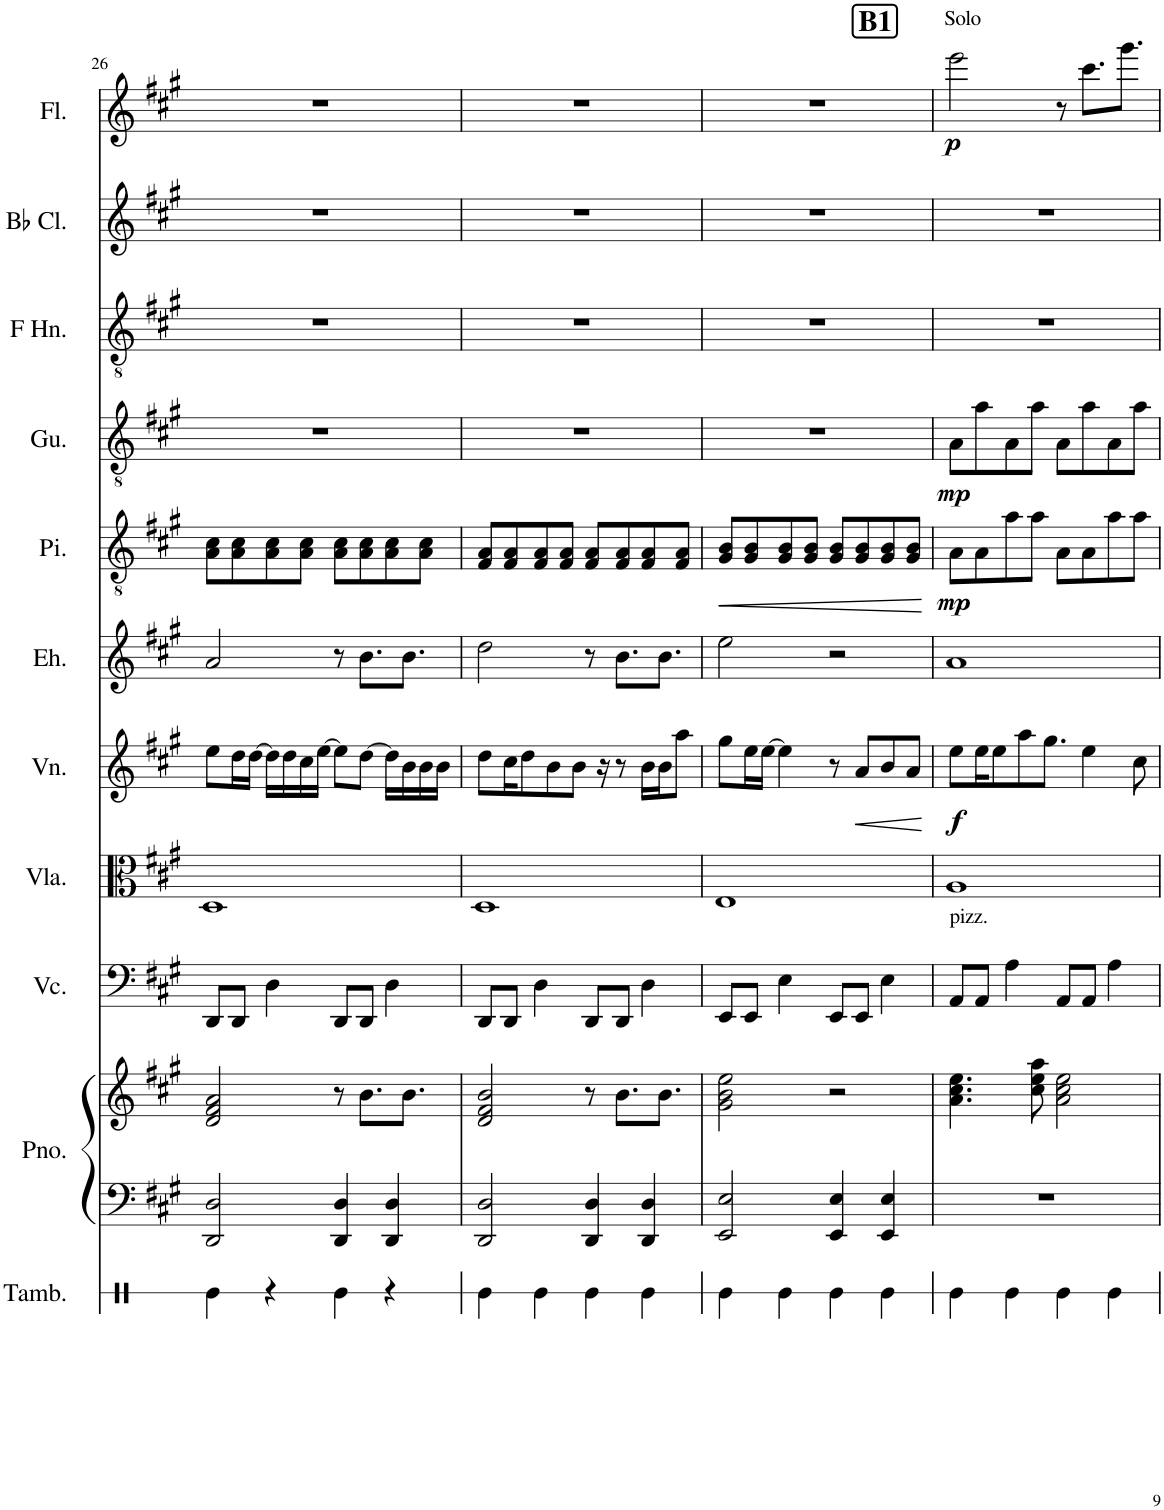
**kern	**kern	**kern	**kern	**kern	**kern	**dynam	**kern	**kern	**dynam	**kern	**dynam	**kern	**kern	**kern	**dynam
*part11	*part10	*part10	*part9	*part8	*part7	*part7	*part6	*part5	*part5	*part4	*part4	*part3	*part2	*part1	*part1
*staff12	*staff11	*staff10	*staff9	*staff8	*staff7	*staff7	*staff6	*staff5	*staff5	*staff4	*staff4	*staff3	*staff2	*staff1	*staff1
*I"Tambourine	*I"Piano	*	*I"Violoncello	*I"Viola	*I"Violin	*	*I"Erhu	*I"Pipa	*	*I"Guzheng	*	*I"Horn in F	*I"Bb Clarinet	*I"Flute	*
*I'Tamb.	*I'Pno.	*	*I'Vc.	*I'Vla.	*I'Vn.	*	*I'Eh.	*I'Pi.	*	*I'Gu.	*	*	*I'Bb Cl.	*I'Fl.	*
!!LO:PB:g=z
*clefX	*clefF4	*clefG2	*clefF4	*clefC3	*clefG2	*	*clefG2	*clefGv2	*	*clefGv2	*	*clefGv2	*clefG2	*clefG2	*
*	*	*	*	*	*	*	*	*	*	*	*	*ITrd4c7	*ITrd1c2	*	*
*k[]	*k[f#c#g#]	*k[f#c#g#]	*k[f#c#g#]	*k[f#c#g#]	*k[f#c#g#]	*	*k[f#c#g#]	*k[f#c#g#]	*	*k[f#c#g#]	*	*k[f#c#g#]	*k[f#c#g#]	*k[f#c#g#]	*
*M4/4	*M4/4	*M4/4	*M4/4	*M4/4	*M4/4	*	*M4/4	*M4/4	*	*M4/4	*	*M4/4	*M4/4	*M4/4	*
=26	=26	=26	=26	=26	=26	=26	=26	=26	=26	=26	=26	=26	=26	=26	=26
4Re\	2DD/ 2D/	2d/ 2f#/ 2a/	8DD/L	1D	8ee\L	.	2a/	8A\ 8c#\L	.	1r	.	1r	1r	1r	.
.	.	.	8DD/J	.	16dd\L	.	.	8A\ 8c#\	.	.	.	.	.	.	.
.	.	.	.	.	[16dd\JJ	.	.	.	.	.	.	.	.	.	.
4r	.	.	4D\	.	16dd\LL]	.	.	8A\ 8c#\	.	.	.	.	.	.	.
.	.	.	.	.	16dd\	.	.	.	.	.	.	.	.	.	.
.	.	.	.	.	16cc#\	.	.	8A\ 8c#\J	.	.	.	.	.	.	.
.	.	.	.	.	[16ee\JJ	.	.	.	.	.	.	.	.	.	.
4Re\	4DD/ 4D/	8r	8DD/L	.	8ee\L]	.	8r	8A\ 8c#\L	.	.	.	.	.	.	.
.	.	8.b\L	8DD/J	.	[8dd\J	.	8.b\L	8A\ 8c#\	.	.	.	.	.	.	.
4r	4DD/ 4D/	.	4D\	.	16dd\LL]	.	.	8A\ 8c#\	.	.	.	.	.	.	.
.	.	8.b\J	.	.	16b\	.	8.b\J	.	.	.	.	.	.	.	.
.	.	.	.	.	16b\	.	.	8A\ 8c#\J	.	.	.	.	.	.	.
.	.	.	.	.	16b\JJ	.	.	.	.	.	.	.	.	.	.
=27	=27	=27	=27	=27	=27	=27	=27	=27	=27	=27	=27	=27	=27	=27	=27
4Re\	2DD/ 2D/	2d/ 2f#/ 2b/	8DD/L	1D	8dd\L	.	2dd\	8F#/ 8A/L	.	1r	.	1r	1r	1r	.
.	.	.	8DD/J	.	16cc#\K	.	.	8F#/ 8A/	.	.	.	.	.	.	.
.	.	.	.	.	8dd\	.	.	.	.	.	.	.	.	.	.
4Re\	.	.	4D\	.	.	.	.	8F#/ 8A/	.	.	.	.	.	.	.
.	.	.	.	.	8b\	.	.	.	.	.	.	.	.	.	.
.	.	.	.	.	.	.	.	8F#/ 8A/J	.	.	.	.	.	.	.
.	.	.	.	.	8b\J	.	.	.	.	.	.	.	.	.	.
4Re\	4DD/ 4D/	8r	8DD/L	.	.	.	8r	8F#/ 8A/L	.	.	.	.	.	.	.
.	.	.	.	.	16r	.	.	.	.	.	.	.	.	.	.
.	.	8.b\L	8DD/J	.	8r	.	8.b\L	8F#/ 8A/	.	.	.	.	.	.	.
4Re\	4DD/ 4D/	.	4D\	.	16b\LL	.	.	8F#/ 8A/	.	.	.	.	.	.	.
.	.	8.b\J	.	.	16b\J	.	8.b\J	.	.	.	.	.	.	.	.
.	.	.	.	.	8aa\J	.	.	8F#/ 8A/J	.	.	.	.	.	.	.
=28	=28	=28	=28	=28	=28	=28	=28	=28	=28	=28	=28	=28	=28	=28	=28
!	!	!	!	!	!	!	!	!	!LO:HP:b	!	!	!	!	!	!
4Re\	2EE/ 2E/	2g#\ 2b\ 2ee\	8EE/L	1E	8gg#\L	.	2ee\	8G#/ 8B/L	<	1r	.	1r	1r	1r	.
.	.	.	8EE/J	.	16ee\L	.	.	8G#/ 8B/	.	.	.	.	.	.	.
.	.	.	.	.	[16ee\JJ	.	.	.	.	.	.	.	.	.	.
4Re\	.	.	4E\	.	4ee\]	.	.	8G#/ 8B/	.	.	.	.	.	.	.
.	.	.	.	.	.	.	.	8G#/ 8B/J	.	.	.	.	.	.	.
4Re\	4EE/ 4E/	2r	8EE/L	.	8r	.	2r	8G#/ 8B/L	.	.	.	.	.	.	.
!	!	!	!	!	!	!LO:HP:b	!	!	!	!	!	!	!	!	!
.	.	.	8EE/J	.	8a/L	<	.	8G#/ 8B/	.	.	.	.	.	.	.
4Re\	4EE/ 4E/	.	4E\	.	8b/	.	.	8G#/ 8B/	.	.	.	.	.	.	.
.	.	.	.	.	8a/J	.	.	8G#/ 8B/J	.	.	.	.	.	.	.
.	.	.	.	.	.	[	.	.	[	.	.	.	.	.	.
!!LO:REH:place=s1:a:B:cj:fs=14:t=B1
=29	=29	=29	=29	=29	=29	=29	=29	=29	=29	=29	=29	=29	=29	=29	=29
!	!	!	!	!	!	!	!	!	!	!	!	!	!	!LO:TX:a:t=Solo	!
!	!	!	!LO:TX:a:t=pizz.	!	!	!	!	!	!	!	!	!	!	!	!
!	!	!	!	!	!	!LO:DY:b	!	!	!LO:DY:b	!	!LO:DY:b	!	!	!	!LO:DY:b
4Re\	1r	4.a\ 4.cc#\ 4.ee\	8AA/L	1A	8ee\L	f	1a	8A\L	mp	8A\L	mp	1r	1r	2eee\	p
.	.	.	8AA/J	.	16ee\K	.	.	8A\	.	8a\	.	.	.	.	.
.	.	.	.	.	8ee\	.	.	.	.	.	.	.	.	.	.
4Re\	.	.	4A\	.	.	.	.	8a\	.	8A\	.	.	.	.	.
.	.	.	.	.	8aa\	.	.	.	.	.	.	.	.	.	.
.	.	8cc#\ 8ee\ 8aa\	.	.	.	.	.	8a\J	.	8a\J	.	.	.	.	.
.	.	.	.	.	8.gg#\J	.	.	.	.	.	.	.	.	.	.
4Re\	.	2a\ 2cc#\ 2ee\	8AA/L	.	.	.	.	8A\L	.	8A\L	.	.	.	8r	.
.	.	.	8AA/J	.	4ee\	.	.	8A\	.	8a\	.	.	.	8.ccc#\L	.
4Re\	.	.	4A\	.	.	.	.	8a\	.	8A\	.	.	.	.	.
.	.	.	.	.	.	.	.	.	.	.	.	.	.	8.ggg#\J	.
.	.	.	.	.	8cc#\	.	.	8a\J	.	8a\J	.	.	.	.	.
=	=	=	=	=	=	=	=	=	=	=	=	=	=	=	=
*-	*-	*-	*-	*-	*-	*-	*-	*-	*-	*-	*-	*-	*-	*-	*-
